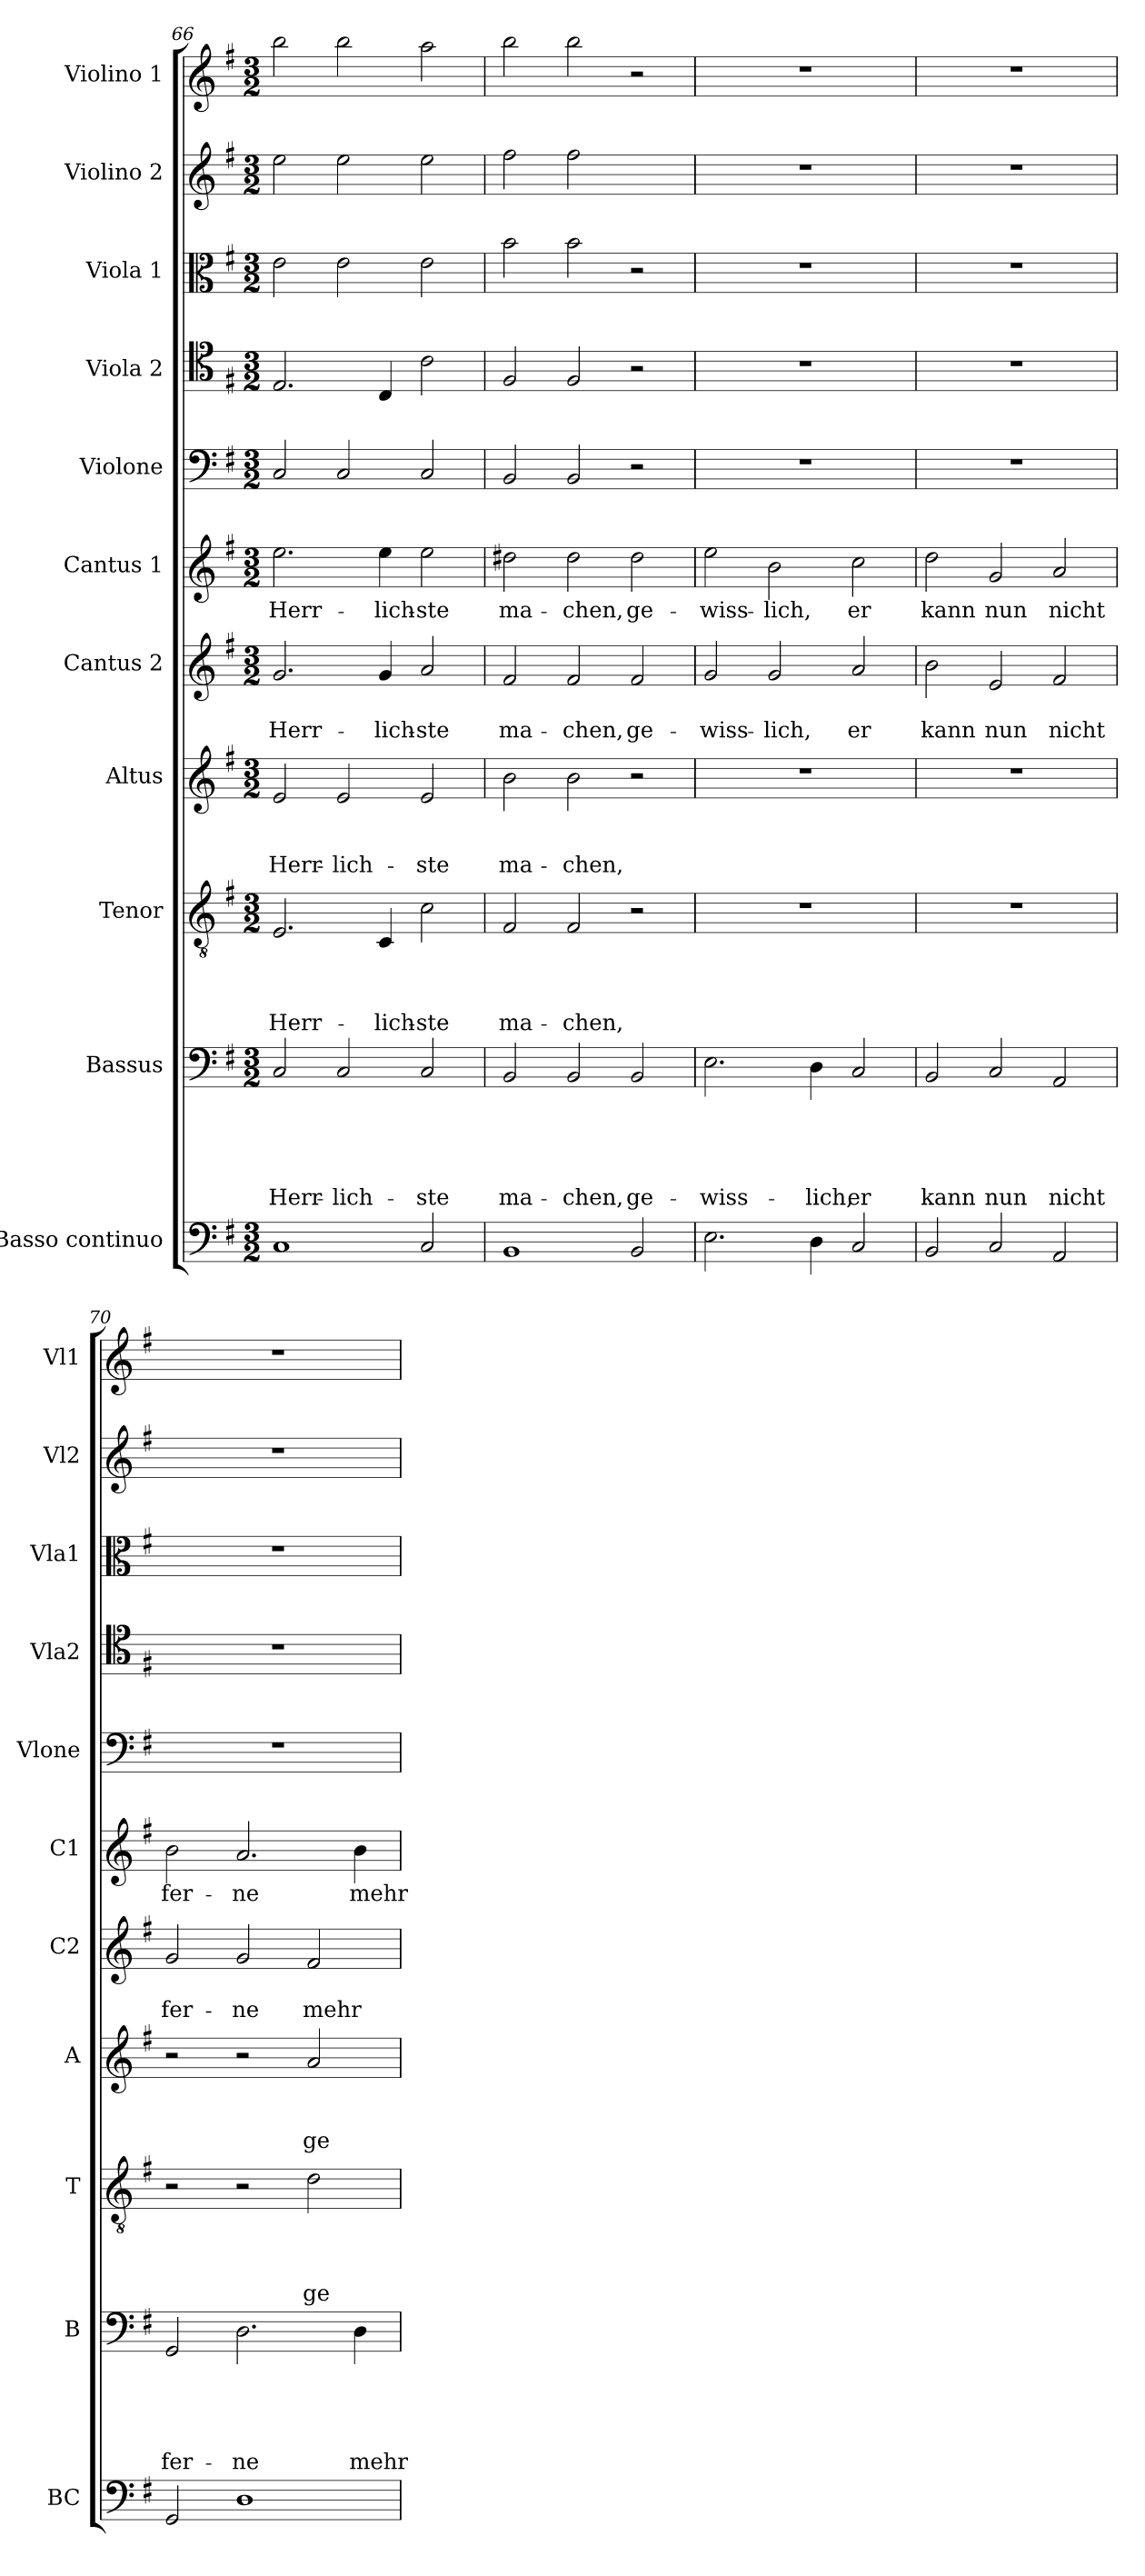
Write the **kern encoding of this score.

**kern	**kern	**text	**text	**text	**text	**text	**kern	**text	**text	**text	**text	**kern	**text	**text	**text	**kern	**text	**text	**kern	**text	**kern	**kern	**kern	**kern	**kern
*part11	*part10	*part10	*part10	*part10	*part10	*part10	*part9	*part9	*part9	*part9	*part9	*part8	*part8	*part8	*part8	*part7	*part7	*part7	*part6	*part6	*part5	*part4	*part3	*part2	*part1
*staff11	*staff10	*staff10	*staff10	*staff10	*staff10	*staff10	*staff9	*staff9	*staff9	*staff9	*staff9	*staff8	*staff8	*staff8	*staff8	*staff7	*staff7	*staff7	*staff6	*staff6	*staff5	*staff4	*staff3	*staff2	*staff1
*I"Basso continuo	*I"Bassus	*	*	*	*	*	*I"Tenor	*	*	*	*	*I"Altus	*	*	*	*I"Cantus 2	*	*	*I"Cantus 1	*	*I"Violone	*I"Viola 2	*I"Viola 1	*I"Violino 2	*I"Violino 1
*I'BC	*I'B	*	*	*	*	*	*I'T	*	*	*	*	*I'A	*	*	*	*I'C2	*	*	*I'C1	*	*I'Vlone	*I'Vla2	*I'Vla1	*I'Vl2	*I'Vl1
*clefF4	*clefF4	*	*	*	*	*	*clefGv2	*	*	*	*	*clefG2	*	*	*	*clefG2	*	*	*clefG2	*	*clefF4	*clefC4	*clefC3	*clefG2	*clefG2
*k[f#]	*k[f#]	*	*	*	*	*	*k[f#]	*	*	*	*	*k[f#]	*	*	*	*k[f#]	*	*	*k[f#]	*	*k[f#]	*k[f#]	*k[f#]	*k[f#]	*k[f#]
*G:	*G:	*	*	*	*	*	*G:	*	*	*	*	*G:	*	*	*	*G:	*	*	*G:	*	*G:	*G:	*G:	*G:	*G:
*M3/2	*M3/2	*	*	*	*	*	*M3/2	*	*	*	*	*M3/2	*	*	*	*M3/2	*	*	*M3/2	*	*M3/2	*M3/2	*M3/2	*M3/2	*M3/2
=66	=66	=66	=66	=66	=66	=66	=66	=66	=66	=66	=66	=66	=66	=66	=66	=66	=66	=66	=66	=66	=66	=66	=66	=66	=66
!	!	!	!	!	!	!LO:LY:b	!	!	!	!	!LO:LY:b	!	!	!	!LO:LY:b	!	!	!LO:LY:b	!	!LO:LY:b	!	!	!	!	!
1C	2C/	.	.	.	.	Herr-	2.E/	.	.	.	Herr-	2e/	.	.	Herr-	2.g/	.	Herr-	2.ee\	Herr-	2C/	2.E/	2e\	2ee\	2bb\
!	!	!	!	!	!	!LO:LY:b	!	!	!	!	!	!	!	!	!LO:LY:b	!	!	!	!	!	!	!	!	!	!
.	2C/	.	.	.	.	-lich-	.	.	.	.	.	2e/	.	.	-lich-	.	.	.	.	.	2C/	.	2e\	2ee\	2bb\
!	!	!	!	!	!	!	!	!	!	!	!LO:LY:b	!	!	!	!	!	!	!LO:LY:b	!	!LO:LY:b	!	!	!	!	!
.	.	.	.	.	.	.	4C/	.	.	.	-lich-	.	.	.	.	4g/	.	-lich-	4ee\	-lich-	.	4C/	.	.	.
!	!	!	!	!	!	!LO:LY:b	!	!	!	!	!LO:LY:b	!	!	!	!LO:LY:b	!	!	!LO:LY:b	!	!LO:LY:b	!	!	!	!	!
2C/	2C/	.	.	.	.	-ste	2c\	.	.	.	-ste	2e/	.	.	-ste	2a/	.	-ste	2ee\	-ste	2C/	2c\	2e\	2ee\	2aa\
=67	=67	=67	=67	=67	=67	=67	=67	=67	=67	=67	=67	=67	=67	=67	=67	=67	=67	=67	=67	=67	=67	=67	=67	=67	=67
!	!	!	!	!	!	!LO:LY:b	!	!	!	!	!LO:LY:b	!	!	!	!LO:LY:b	!	!	!LO:LY:b	!	!LO:LY:b	!	!	!	!	!
1BB	2BB/	.	.	.	.	ma-	2F#/	.	.	.	ma-	2b\	.	.	ma-	2f#/	.	ma-	2dd#X\	ma-	2BB/	2F#/	2b\	2ff#\	2bb\
!	!	!	!	!	!	!LO:LY:b	!	!	!	!	!LO:LY:b	!	!	!	!LO:LY:b	!	!	!LO:LY:b	!	!LO:LY:b	!	!	!	!	!
.	2BB/	.	.	.	.	-chen,	2F#/	.	.	.	-chen,	2b\	.	.	-chen,	2f#/	.	-chen,	2dd#\	-chen,	2BB/	2F#/	2b\	2ff#\	2bb\
!	!	!	!	!	!	!LO:LY:b	!	!	!	!	!	!	!	!	!	!	!	!LO:LY:b	!	!LO:LY:b	!	!	!	!	!
2BB/	2BB/	.	.	.	.	ge-	2r	.	.	.	.	2r	.	.	.	2f#/	.	ge-	2dd#\	ge-	2r	2r	2r	2ryy	2r
=68	=68	=68	=68	=68	=68	=68	=68	=68	=68	=68	=68	=68	=68	=68	=68	=68	=68	=68	=68	=68	=68	=68	=68	=68	=68
!	!	!	!	!	!	!LO:LY:b	!	!	!	!	!	!	!	!	!	!	!	!LO:LY:b	!	!LO:LY:b	!	!	!	!	!
2.E\	2.E\	.	.	.	.	-wiss-	1.r	.	.	.	.	1.r	.	.	.	2g/	.	-wiss-	2ee\	-wiss-	1.r	1.r	1.r	1.r	1.r
!	!	!	!	!	!	!	!	!	!	!	!	!	!	!	!	!	!	!LO:LY:b	!	!LO:LY:b	!	!	!	!	!
.	.	.	.	.	.	.	.	.	.	.	.	.	.	.	.	2g/	.	-lich,	2b\	-lich,	.	.	.	.	.
!	!	!	!	!	!	!LO:LY:b	!	!	!	!	!	!	!	!	!	!	!	!	!	!	!	!	!	!	!
4D\	4D\	.	.	.	.	-lich,	.	.	.	.	.	.	.	.	.	.	.	.	.	.	.	.	.	.	.
!	!	!	!	!	!	!LO:LY:b	!	!	!	!	!	!	!	!	!	!	!	!LO:LY:b	!	!LO:LY:b	!	!	!	!	!
2C/	2C/	.	.	.	.	er	.	.	.	.	.	.	.	.	.	2a/	.	er	2cc\	er	.	.	.	.	.
!!LO:LB:g=z
=69	=69	=69	=69	=69	=69	=69	=69	=69	=69	=69	=69	=69	=69	=69	=69	=69	=69	=69	=69	=69	=69	=69	=69	=69	=69
!	!	!	!	!	!	!LO:LY:b	!	!	!	!	!	!	!	!	!	!	!	!LO:LY:b	!	!LO:LY:b	!	!	!	!	!
2BB/	2BB/	.	.	.	.	kann	1.r	.	.	.	.	1.r	.	.	.	2b\	.	kann	2dd\	kann	1.r	1.r	1.r	1.r	1.r
!	!	!	!	!	!	!LO:LY:b	!	!	!	!	!	!	!	!	!	!	!	!LO:LY:b	!	!LO:LY:b	!	!	!	!	!
2C/	2C/	.	.	.	.	nun	.	.	.	.	.	.	.	.	.	2e/	.	nun	2g/	nun	.	.	.	.	.
!	!	!	!	!	!	!LO:LY:b	!	!	!	!	!	!	!	!	!	!	!	!LO:LY:b	!	!LO:LY:b	!	!	!	!	!
2AA/	2AA/	.	.	.	.	nicht	.	.	.	.	.	.	.	.	.	2f#/	.	nicht	2a/	nicht	.	.	.	.	.
=70	=70	=70	=70	=70	=70	=70	=70	=70	=70	=70	=70	=70	=70	=70	=70	=70	=70	=70	=70	=70	=70	=70	=70	=70	=70
!	!	!	!	!	!	!LO:LY:b	!	!	!	!	!	!	!	!	!	!	!	!LO:LY:b	!	!LO:LY:b	!	!	!	!	!
2GG/	2GG/	.	.	.	.	fer-	2r	.	.	.	.	2r	.	.	.	2g/	.	fer-	2b\	fer-	1.r	1.r	1.r	1.r	1.r
!	!	!	!	!	!	!LO:LY:b	!	!	!	!	!	!	!	!	!	!	!	!LO:LY:b	!	!LO:LY:b	!	!	!	!	!
1D	2.D\	.	.	.	.	-ne	2r	.	.	.	.	2r	.	.	.	2g/	.	-ne	2.a/	-ne	.	.	.	.	.
!	!	!	!	!	!	!	!	!	!	!	!LO:LY:b	!	!	!	!LO:LY:b	!	!	!LO:LY:b	!	!	!	!	!	!	!
.	.	.	.	.	.	.	2d\	.	.	.	ge-	2a/	.	.	ge-	2f#/	.	mehr	.	.	.	.	.	.	.
!	!	!	!	!	!	!LO:LY:b	!	!	!	!	!	!	!	!	!	!	!	!	!	!LO:LY:b	!	!	!	!	!
.	4D\	.	.	.	.	mehr	.	.	.	.	.	.	.	.	.	.	.	.	4b\	mehr	.	.	.	.	.
=	=	=	=	=	=	=	=	=	=	=	=	=	=	=	=	=	=	=	=	=	=	=	=	=	=
*-	*-	*-	*-	*-	*-	*-	*-	*-	*-	*-	*-	*-	*-	*-	*-	*-	*-	*-	*-	*-	*-	*-	*-	*-	*-
